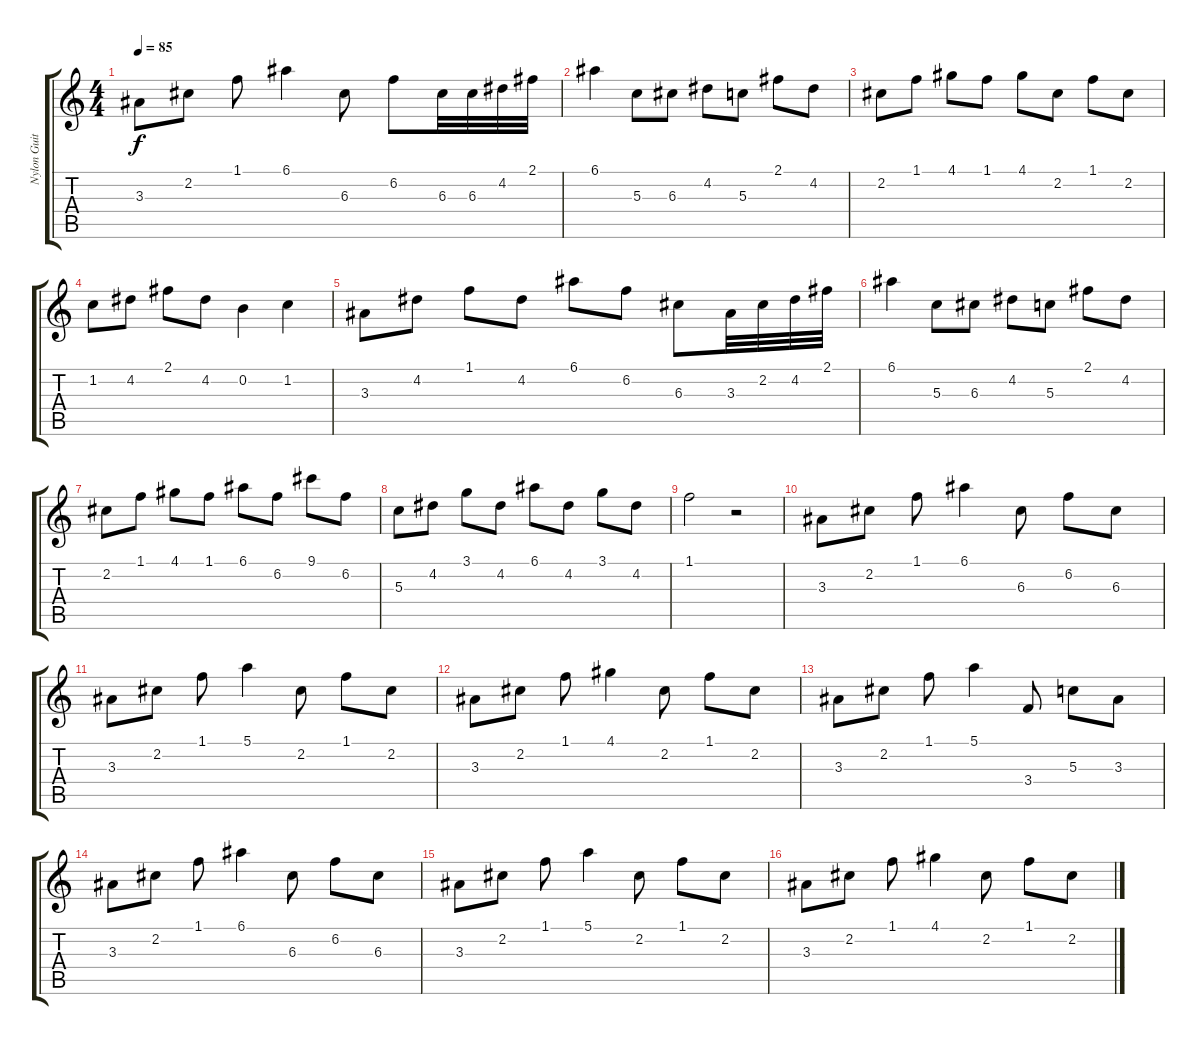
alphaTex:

\track ("Nylon Guitar" "Nylon Guit") {instrument acousticguitarnylon}
\staff {score tabs}
\tuning (E4 B3 G3 D3 A2 E2) {hide}
\ts (4 4)
\tempo 85
\clef g2
\ks c
3.3.8{dy f} 2.2.8 1.1.8 6.1.4 6.3.8 6.2.8 6.3.32 6.3.32 4.2.32 2.1.32 |
6.1.4 5.3.8 6.3.8 4.2.8 5.3.8 2.1.8 4.2.8 |
2.2.8 1.1.8 4.1.8 1.1.8 4.1.8 2.2.8 1.1.8 2.2.8 |
1.2.8 4.2.8 2.1.8 4.2.8 0.2.4 1.2.4 |
3.3.8 4.2.8 1.1.8 4.2.8 6.1.8 6.2.8 6.3.8 3.3.32 2.2.32 4.2.32 2.1.32 |
6.1.4 5.3.8 6.3.8 4.2.8 5.3.8 2.1.8 4.2.8 |
2.2.8 1.1.8 4.1.8 1.1.8 6.1.8 6.2.8 9.1.8 6.2.8 |
5.3.8 4.2.8 3.1.8 4.2.8 6.1.8 4.2.8 3.1.8 4.2.8 |
1.1.2 r.2 |
3.3.8 2.2.8 1.1.8 6.1.4 6.3.8 6.2.8 6.3.8 |
3.3.8 2.2.8 1.1.8 5.1.4 2.2.8 1.1.8 2.2.8 |
3.3.8 2.2.8 1.1.8 4.1.4 2.2.8 1.1.8 2.2.8 |
3.3.8 2.2.8 1.1.8 5.1.4 3.4.8 5.3.8 3.3.8 |
3.3.8 2.2.8 1.1.8 6.1.4 6.3.8 6.2.8 6.3.8 |
3.3.8 2.2.8 1.1.8 5.1.4 2.2.8 1.1.8 2.2.8 |
3.3.8 2.2.8 1.1.8 4.1.4 2.2.8 1.1.8 2.2.8
